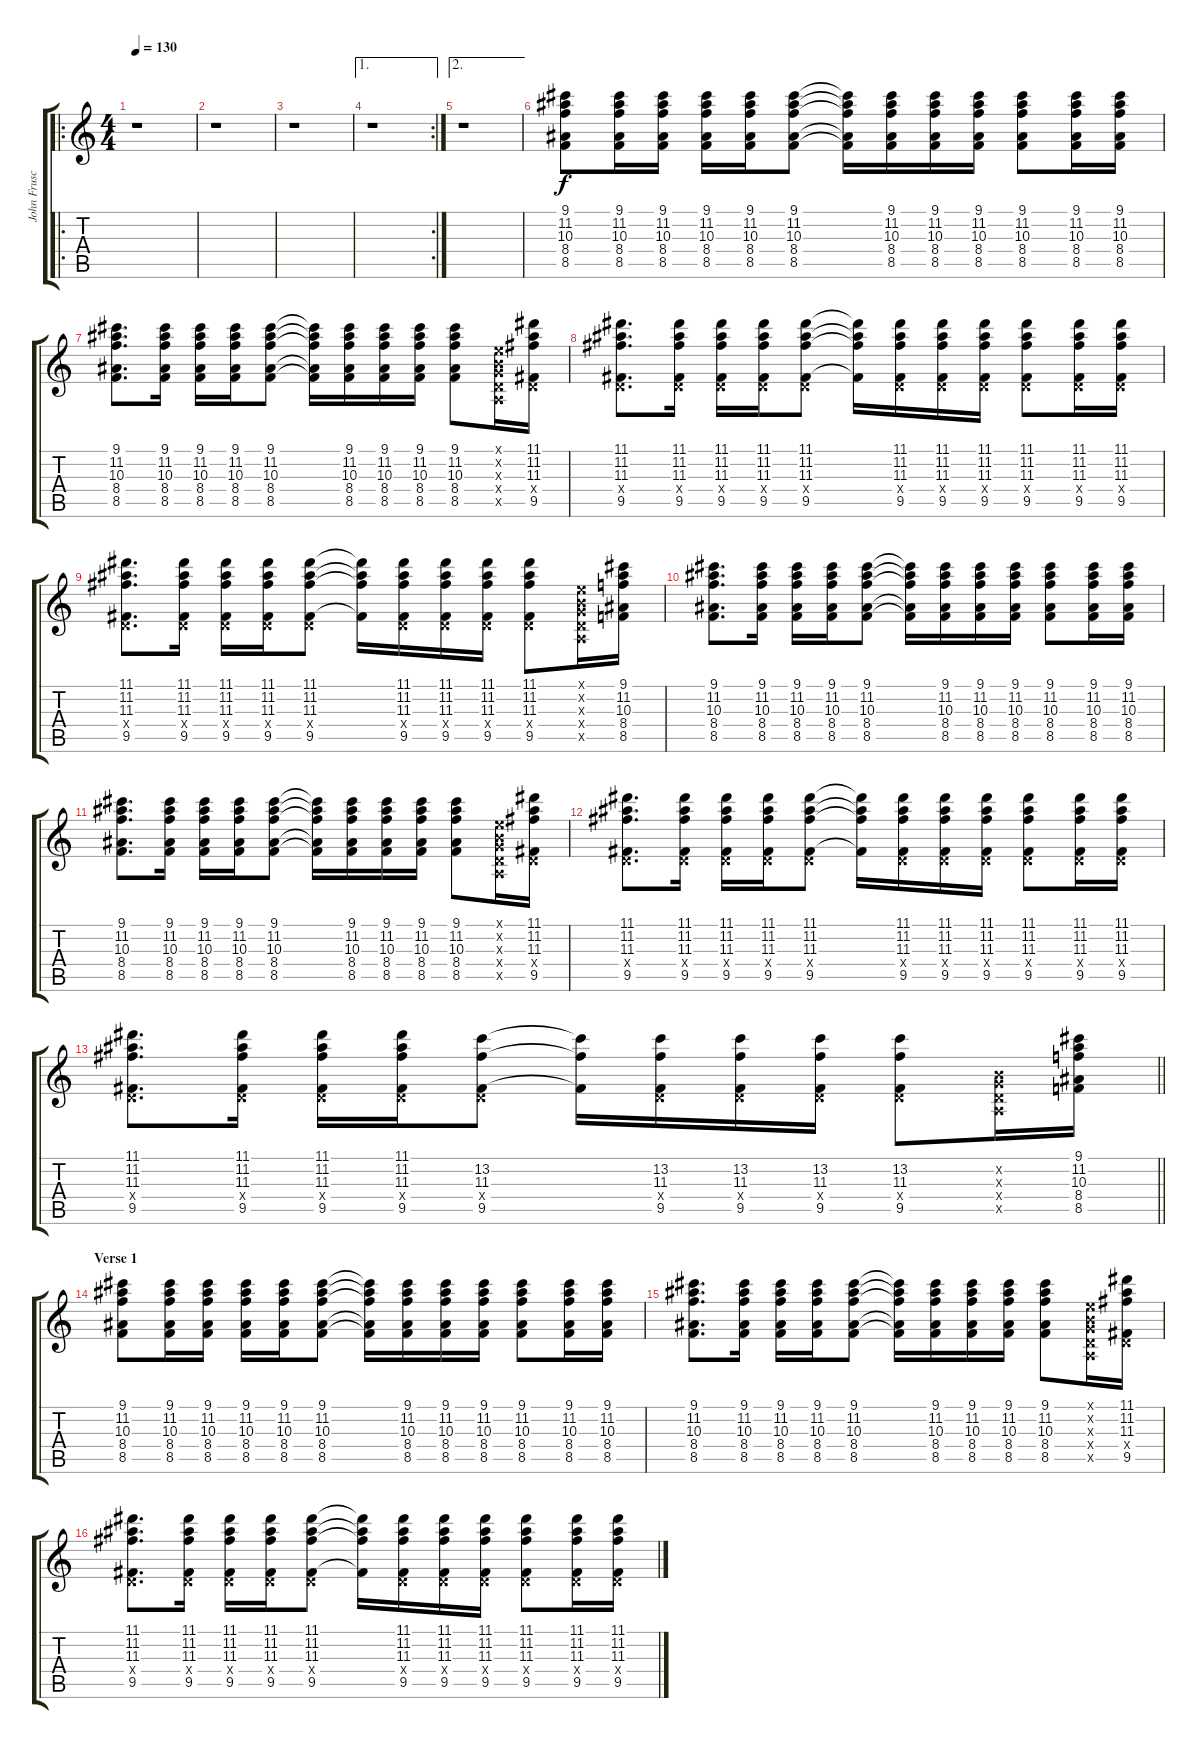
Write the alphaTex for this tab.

\track ("John Frusciante | Gtr. 1" "John Frusc") {instrument overdrivenguitar}
\staff {score tabs}
\tuning (E4 B3 G3 D3 A2 E2) {hide}
\ro
\ts (4 4)
\tempo 130
\clef g2
\ks c
r.1{dy f instrument overdrivenguitar} |
r.1 |
r.1 |
\ae 1
\rc 2
r.1 |
\ae 2
r.1 |
(9.1 11.2 10.3 8.4 8.5).8 (9.1 11.2 10.3 8.4 8.5).16 (9.1 11.2 10.3 8.4 8.5).16 (9.1 11.2 10.3 8.4 8.5).16 (9.1 11.2 10.3 8.4 8.5).16 (9.1 11.2 10.3 8.4 8.5).8 (9.1{t} 11.2{t} 10.3{t} 8.4{t} 8.5{t}).16 (9.1 11.2 10.3 8.4 8.5).16 (9.1 11.2 10.3 8.4 8.5).16 (9.1 11.2 10.3 8.4 8.5).16 (9.1 11.2 10.3 8.4 8.5).8 (9.1 11.2 10.3 8.4 8.5).16 (9.1 11.2 10.3 8.4 8.5).16 |
(9.1 11.2 10.3 8.4 8.5).8{d} (9.1 11.2 10.3 8.4 8.5).16 (9.1 11.2 10.3 8.4 8.5).16 (9.1 11.2 10.3 8.4 8.5).16 (9.1 11.2 10.3 8.4 8.5).8 (9.1{t} 11.2{t} 10.3{t} 8.4{t} 8.5{t}).16 (9.1 11.2 10.3 8.4 8.5).16 (9.1 11.2 10.3 8.4 8.5).16 (9.1 11.2 10.3 8.4 8.5).16 (9.1 11.2 10.3 8.4 8.5).8 (0.1{x} 0.2{x} 0.3{x} 0.4{x} 0.5{x}).16 (11.1 11.2 11.3 0.4{x} 9.5).16 |
(11.1 11.2 11.3 0.4{x} 9.5).8{d} (11.1 11.2 11.3 0.4{x} 9.5).16 (11.1 11.2 11.3 0.4{x} 9.5).16 (11.1 11.2 11.3 0.4{x} 9.5).16 (11.1 11.2 11.3 0.4{x} 9.5).8 (11.1{t} 11.2{t} 11.3{t} 9.5{t}).16 (11.1 11.2 11.3 0.4{x} 9.5).16 (11.1 11.2 11.3 0.4{x} 9.5).16 (11.1 11.2 11.3 0.4{x} 9.5).16 (11.1 11.2 11.3 0.4{x} 9.5).8 (11.1 11.2 11.3 0.4{x} 9.5).16 (11.1 11.2 11.3 0.4{x} 9.5).16 |
(11.1 11.2 11.3 0.4{x} 9.5).8{d} (11.1 11.2 11.3 0.4{x} 9.5).16 (11.1 11.2 11.3 0.4{x} 9.5).16 (11.1 11.2 11.3 0.4{x} 9.5).16 (11.1 11.2 11.3 0.4{x} 9.5).8 (11.1{t} 11.2{t} 11.3{t} 9.5{t}).16 (11.1 11.2 11.3 0.4{x} 9.5).16 (11.1 11.2 11.3 0.4{x} 9.5).16 (11.1 11.2 11.3 0.4{x} 9.5).16 (11.1 11.2 11.3 0.4{x} 9.5).8 (0.1{x} 0.2{x} 0.3{x} 0.4{x} 0.5{x}).16 (9.1 11.2 10.3 8.4 8.5).16 |
(9.1 11.2 10.3 8.4 8.5).8{d} (9.1 11.2 10.3 8.4 8.5).16 (9.1 11.2 10.3 8.4 8.5).16 (9.1 11.2 10.3 8.4 8.5).16 (9.1 11.2 10.3 8.4 8.5).8 (9.1{t} 11.2{t} 10.3{t} 8.4{t} 8.5{t}).16 (9.1 11.2 10.3 8.4 8.5).16 (9.1 11.2 10.3 8.4 8.5).16 (9.1 11.2 10.3 8.4 8.5).16 (9.1 11.2 10.3 8.4 8.5).8 (9.1 11.2 10.3 8.4 8.5).16 (9.1 11.2 10.3 8.4 8.5).16 |
(9.1 11.2 10.3 8.4 8.5).8{d} (9.1 11.2 10.3 8.4 8.5).16 (9.1 11.2 10.3 8.4 8.5).16 (9.1 11.2 10.3 8.4 8.5).16 (9.1 11.2 10.3 8.4 8.5).8 (9.1{t} 11.2{t} 10.3{t} 8.4{t} 8.5{t}).16 (9.1 11.2 10.3 8.4 8.5).16 (9.1 11.2 10.3 8.4 8.5).16 (9.1 11.2 10.3 8.4 8.5).16 (9.1 11.2 10.3 8.4 8.5).8 (0.1{x} 0.2{x} 0.3{x} 0.4{x} 0.5{x}).16 (11.1 11.2 11.3 0.4{x} 9.5).16 |
(11.1 11.2 11.3 0.4{x} 9.5).8{d} (11.1 11.2 11.3 0.4{x} 9.5).16 (11.1 11.2 11.3 0.4{x} 9.5).16 (11.1 11.2 11.3 0.4{x} 9.5).16 (11.1 11.2 11.3 0.4{x} 9.5).8 (11.1{t} 11.2{t} 11.3{t} 9.5{t}).16 (11.1 11.2 11.3 0.4{x} 9.5).16 (11.1 11.2 11.3 0.4{x} 9.5).16 (11.1 11.2 11.3 0.4{x} 9.5).16 (11.1 11.2 11.3 0.4{x} 9.5).8 (11.1 11.2 11.3 0.4{x} 9.5).16 (11.1 11.2 11.3 0.4{x} 9.5).16 |
\barLineRight lightlight
(11.1 11.2 11.3 0.4{x} 9.5).8{d} (11.1 11.2 11.3 0.4{x} 9.5).16 (11.1 11.2 11.3 0.4{x} 9.5).16 (11.1 11.2 11.3 0.4{x} 9.5).16 (13.2 11.3 0.4{x} 9.5).8 (13.2{t} 11.3{t} 9.5{t}).16 (13.2 11.3 0.4{x} 9.5).16 (13.2 11.3 0.4{x} 9.5).16 (13.2 11.3 0.4{x} 9.5).16 (13.2 11.3 0.4{x} 9.5).8 (0.2{x} 0.3{x} 0.4{x} 0.5{x}).16 (9.1 11.2 10.3 8.4 8.5).16 |
\section ("" "Verse 1")
(9.1 11.2 10.3 8.4 8.5).8 (9.1 11.2 10.3 8.4 8.5).16 (9.1 11.2 10.3 8.4 8.5).16 (9.1 11.2 10.3 8.4 8.5).16 (9.1 11.2 10.3 8.4 8.5).16 (9.1 11.2 10.3 8.4 8.5).8 (9.1{t} 11.2{t} 10.3{t} 8.4{t} 8.5{t}).16 (9.1 11.2 10.3 8.4 8.5).16 (9.1 11.2 10.3 8.4 8.5).16 (9.1 11.2 10.3 8.4 8.5).16 (9.1 11.2 10.3 8.4 8.5).8 (9.1 11.2 10.3 8.4 8.5).16 (9.1 11.2 10.3 8.4 8.5).16 |
(9.1 11.2 10.3 8.4 8.5).8{d} (9.1 11.2 10.3 8.4 8.5).16 (9.1 11.2 10.3 8.4 8.5).16 (9.1 11.2 10.3 8.4 8.5).16 (9.1 11.2 10.3 8.4 8.5).8 (9.1{t} 11.2{t} 10.3{t} 8.4{t} 8.5{t}).16 (9.1 11.2 10.3 8.4 8.5).16 (9.1 11.2 10.3 8.4 8.5).16 (9.1 11.2 10.3 8.4 8.5).16 (9.1 11.2 10.3 8.4 8.5).8 (0.1{x} 0.2{x} 0.3{x} 0.4{x} 0.5{x}).16 (11.1 11.2 11.3 0.4{x} 9.5).16 |
(11.1 11.2 11.3 0.4{x} 9.5).8{d} (11.1 11.2 11.3 0.4{x} 9.5).16 (11.1 11.2 11.3 0.4{x} 9.5).16 (11.1 11.2 11.3 0.4{x} 9.5).16 (11.1 11.2 11.3 0.4{x} 9.5).8 (11.1{t} 11.2{t} 11.3{t} 9.5{t}).16 (11.1 11.2 11.3 0.4{x} 9.5).16 (11.1 11.2 11.3 0.4{x} 9.5).16 (11.1 11.2 11.3 0.4{x} 9.5).16 (11.1 11.2 11.3 0.4{x} 9.5).8 (11.1 11.2 11.3 0.4{x} 9.5).16 (11.1 11.2 11.3 0.4{x} 9.5).16
